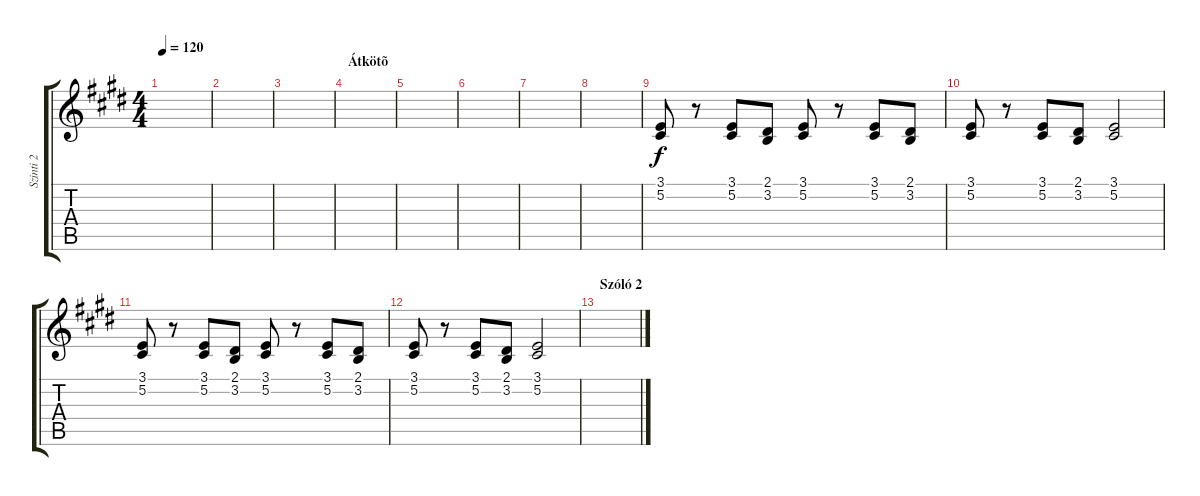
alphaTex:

\track ("Szinti 2" "Szinti 2") {instrument frenchhorn}
\staff {score tabs}
\tuning (Db4 Ab3 E3 B2 Gb2 Db2) {hide}
\ts (4 4)
\tempo 120
\clef g2
\ks c#minor
|
|
|
\section ("" "Átkötõ")
|
|
|
|
|
(3.1 5.2).8 r.8 (3.1 5.2).8 (2.1 3.2).8 (3.1 5.2).8 r.8 (3.1 5.2).8 (2.1 3.2).8 |
(3.1 5.2).8 r.8 (3.1 5.2).8 (2.1 3.2).8 (3.1 5.2).2 |
(3.1 5.2).8 r.8 (3.1 5.2).8 (2.1 3.2).8 (3.1 5.2).8 r.8 (3.1 5.2).8 (2.1 3.2).8 |
(3.1 5.2).8 r.8 (3.1 5.2).8 (2.1 3.2).8 (3.1 5.2).2 |
\section ("" "Szóló 2")
